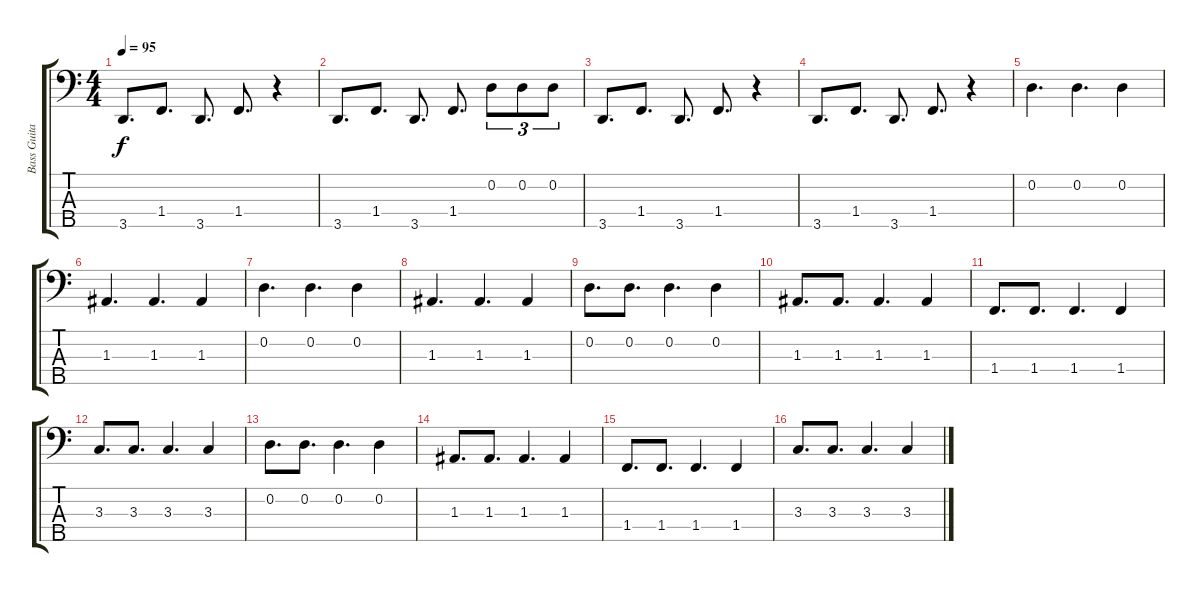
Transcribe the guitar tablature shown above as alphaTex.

\track ("Bass Guitar" "Bass Guita") {instrument electricbassfinger}
\staff {score tabs}
\tuning (G2 D2 A1 E1 B0) {hide}
\ts (4 4)
\tempo 95
\clef f4
\ks c
3.5.8{d dy f} 1.4.8{d} 3.5.8{d} 1.4.8{d} r.4 |
3.5.8{d} 1.4.8{d} 3.5.8{d} 1.4.8{d} 0.2.8{tu (3 2)} 0.2.8{tu (3 2)} 0.2.8{tu (3 2)} |
3.5.8{d} 1.4.8{d} 3.5.8{d} 1.4.8{d} r.4 |
3.5.8{d} 1.4.8{d} 3.5.8{d} 1.4.8{d} r.4 |
0.2.4{d} 0.2.4{d} 0.2.4 |
1.3.4{d} 1.3.4{d} 1.3.4 |
0.2.4{d} 0.2.4{d} 0.2.4 |
1.3.4{d} 1.3.4{d} 1.3.4 |
0.2.8{d} 0.2.8{d} 0.2.4{d} 0.2.4 |
1.3.8{d} 1.3.8{d} 1.3.4{d} 1.3.4 |
1.4.8{d} 1.4.8{d} 1.4.4{d} 1.4.4 |
3.3.8{d} 3.3.8{d} 3.3.4{d} 3.3.4 |
0.2.8{d} 0.2.8{d} 0.2.4{d} 0.2.4 |
1.3.8{d} 1.3.8{d} 1.3.4{d} 1.3.4 |
1.4.8{d} 1.4.8{d} 1.4.4{d} 1.4.4 |
3.3.8{d} 3.3.8{d} 3.3.4{d} 3.3.4
